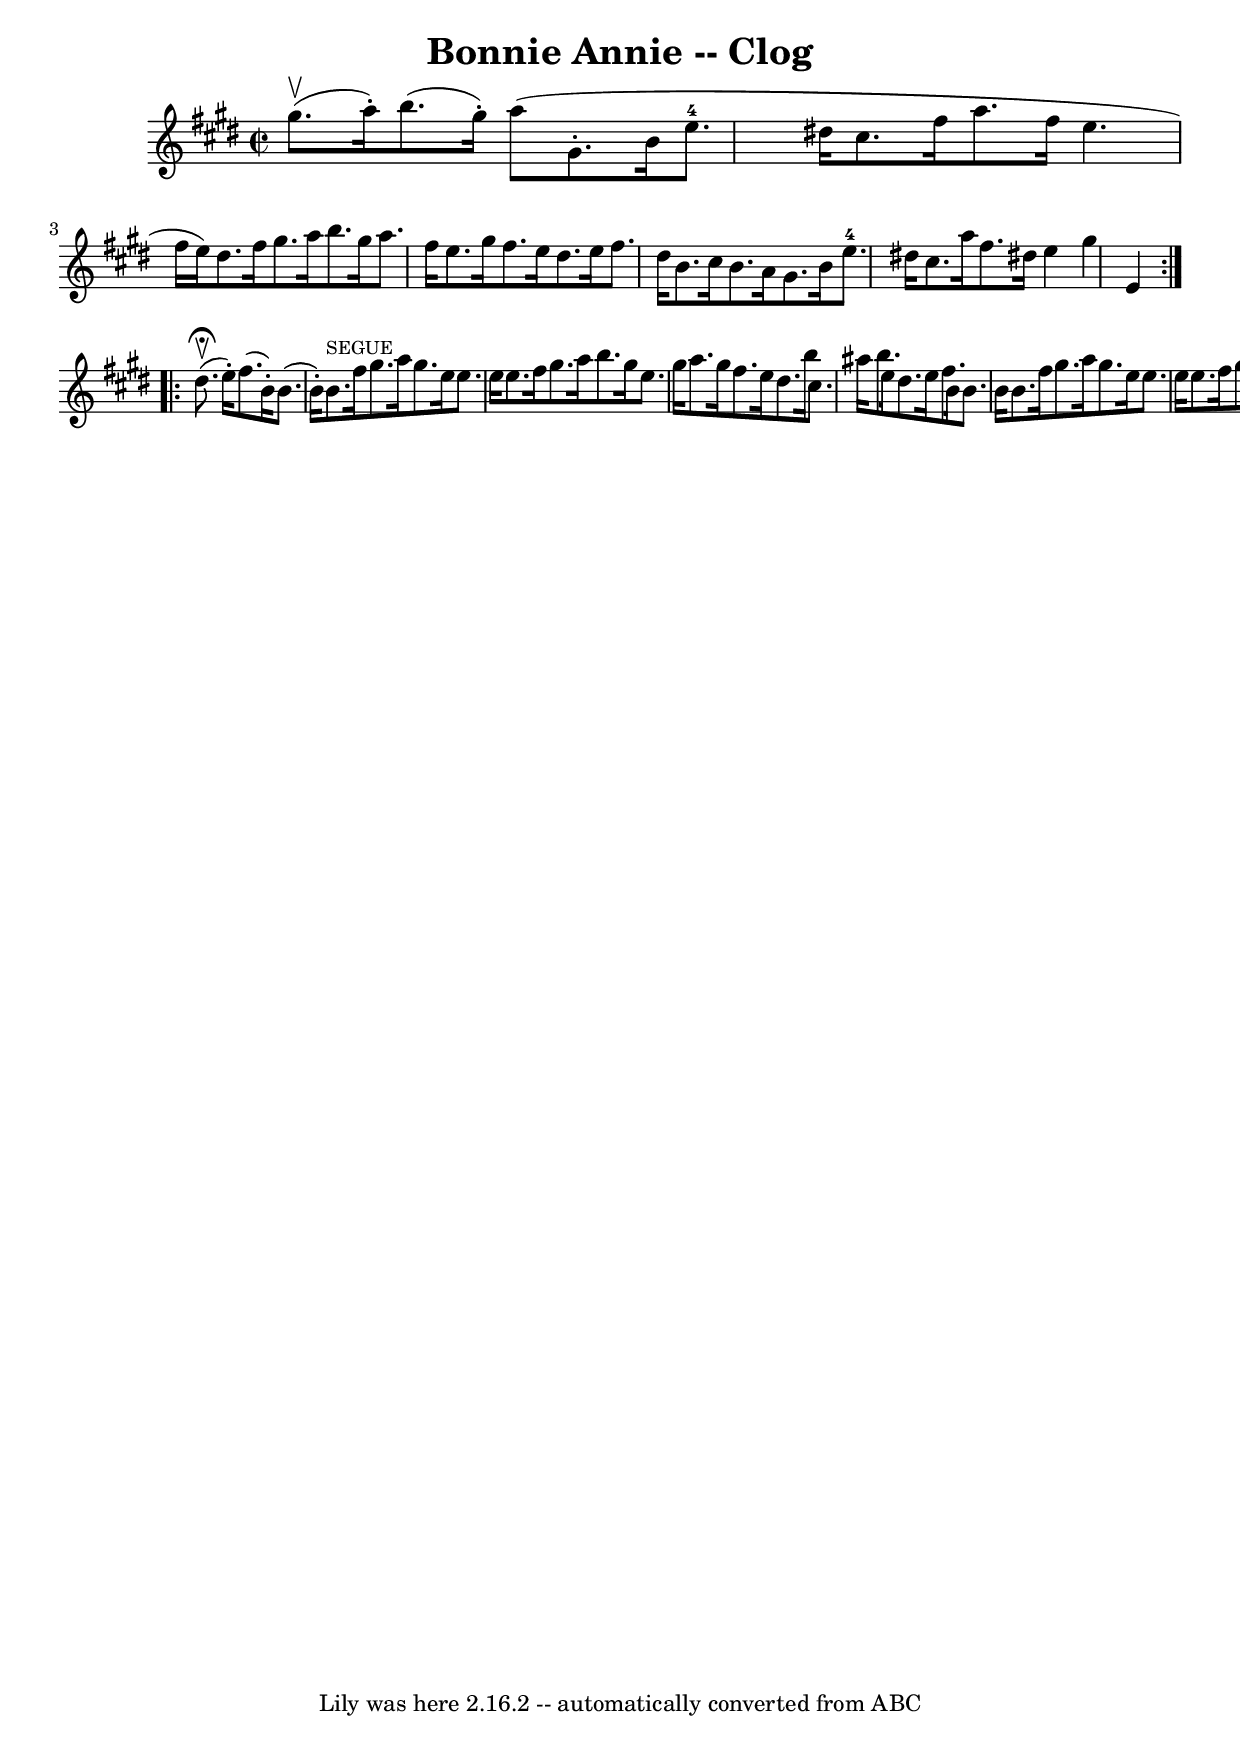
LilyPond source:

\version "2.16.2"
\include "Mammoth.ily"
\header {
  %% book = "Ryan's Mammoth Collection"
  crossRefNumber = "1"
  footnotes = "\\\\158 942"
  origin = "SCOTCH"
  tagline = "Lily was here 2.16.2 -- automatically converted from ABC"
  title = "Bonnie Annie -- Clog"

}
voicedefault =  {



  \repeat volta 2 {

    \override Staff.TimeSignature #'style = #'C
    \time 2/2 
    \key e \major
    gis''8.^\upbow(a''16-.) |
    b''8. (
    gis''16-.) a''8 (gis'8.-. b'16 e''8.-4 dis''!16    
    cis''8. fis''16 a''8. fis''16    |
    e''4. fis''16 (e''16 
    ) dis''8. fis''16 gis''8. a''16    |
    b''8. gis''16   
    a''8. fis''16 e''8. gis''16 fis''8. e''16    |
    dis''8. 
    e''16 fis''8. dis''16 b'8. cis''16 b'8. a'16    |
    
    gis'8. b'16 e''8.-4 dis''!16 cis''8. a''16 fis''8.    
    dis''!16    |
    e''4 gis''4 e'4    
  }     
  \repeat volta 2 {
    
    dis''8.^\fermata^\upbow(e''16-.) |
    fis''8. (b'16-.)   
    b'8. (b'16-.) b'8.^\segue fis''16 gis''8. a''16    |
    
    gis''8. e''16 e''8. e''16 e''8. fis''16 gis''8. a''16    
    |
    b''8. gis''16 e''8. gis''16 a''8. gis''16    
    fis''8. e''16    |
    dis''8. b''16 cis''8. ais''16 b''8.  
    e''16 dis''8. e''16    |
    fis''8. b'16 b'8. b'16    
    b'8. fis''16 gis''8. a''16    |
    gis''8. e''16 e''8.    
    e''16 e''8. fis''16 gis''8. ais''16    |
    b''8. fis''16  
    gis''8. e''16 dis''8. fis''16 e''8. cis''16    |
    
    b'4 dis''4 b'4      
  }   

}

\score{
  <<

    \context Staff="default"
    {
      \voicedefault 
      
    }

  >>
  \layout {
    
  }
  \midi {
  }

}
